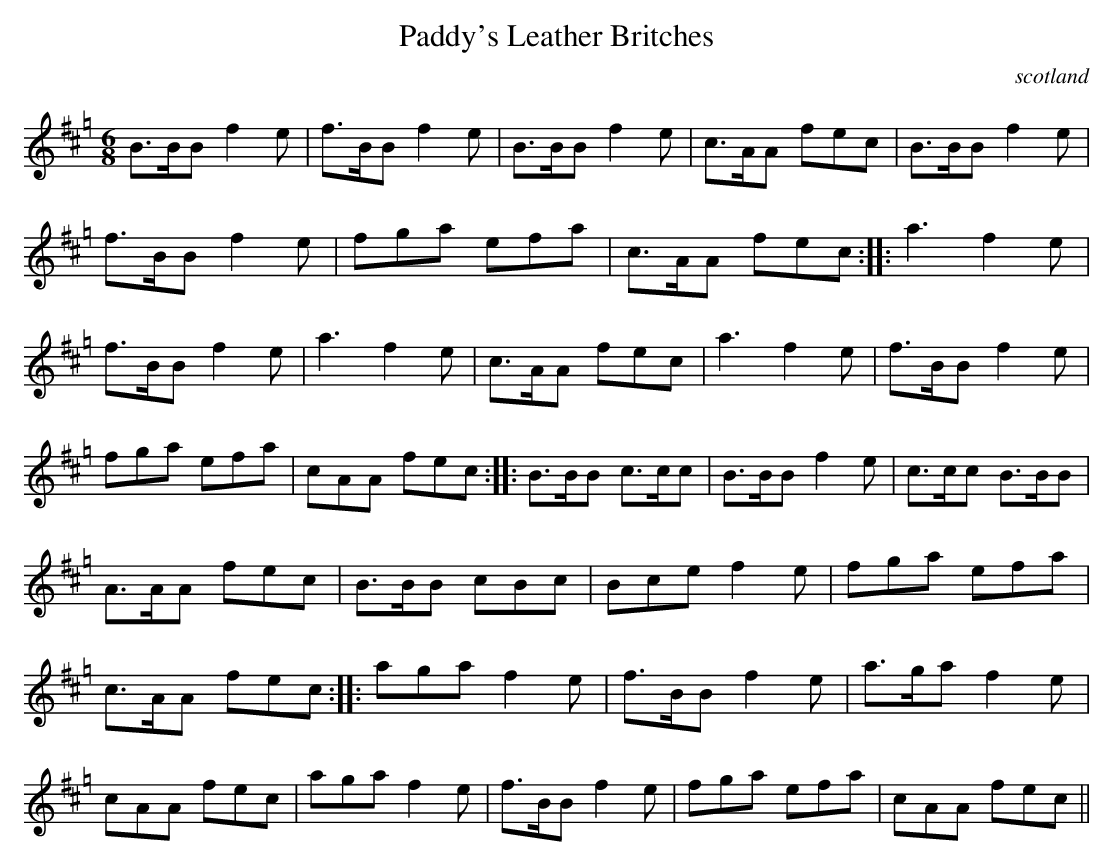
X:1
T:Paddy's Leather Britches
O:scotland
M:6/8
K:Hp
B>BB f2e|f>BB f2e|B>BB f2e|c>AA fec|\
B>BB f2e|f>BB f2e|fga efa|c>AA fec::\
a3 f2e|f>BB f2e|a3 f2e|c>AA fec|\
a3 f2e|f>BB f2e|fga efa|cAA fec::\
B>BB c>cc|B>BB f2e|c>cc B>BB|A>AA fec|\
B>BB cBc|Bce f2e|fga efa|c>AA fec::\
aga f2e|f>BB f2e|a>ga f2e|cAA fec|\
aga f2e|f>BB f2e|fga efa|cAA fec||
